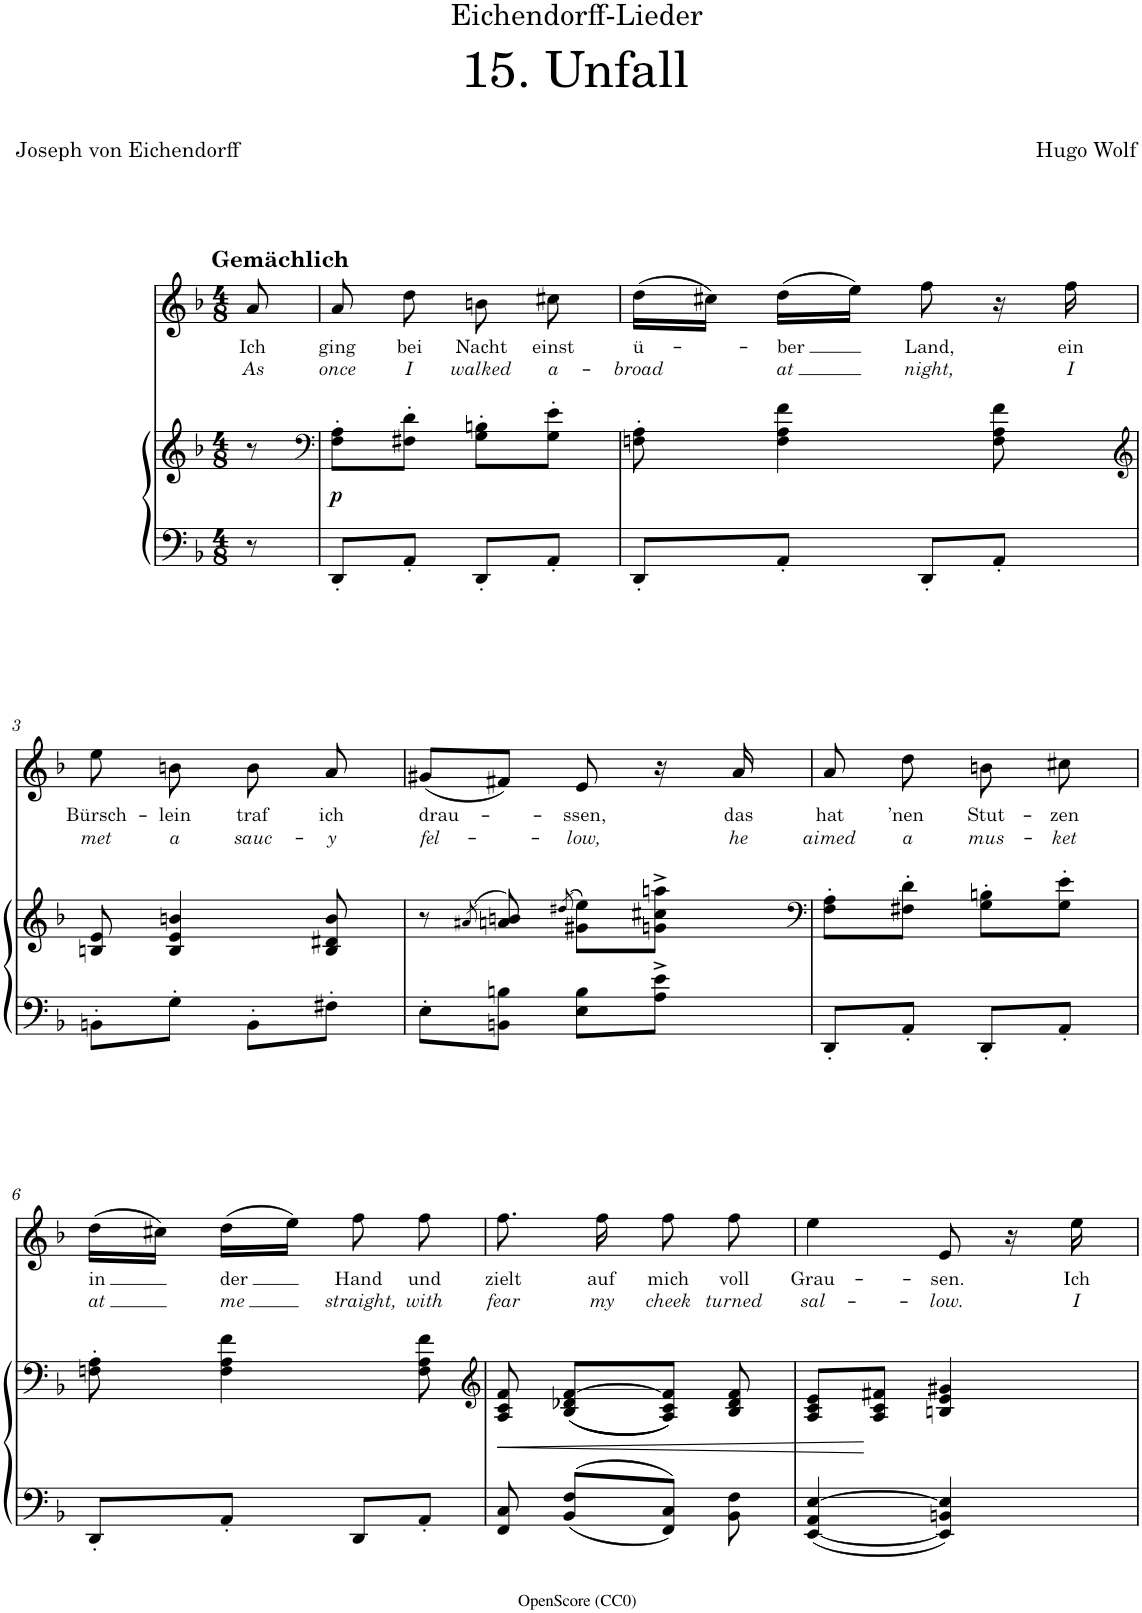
**kern	**kern	**dynam	**kern	**text	**text
*part2	*part2	*part2	*part1	*part1	*part1
*staff3	*staff2	*staff2/3	*staff1	*staff1	*staff1
*I"Piano	*	*	*I"Voice	*	*
*I'Pno	*	*	*	*	*
*clefF4	*clefG2	*	*clefG2	*	*
*k[b-]	*k[b-]	*	*k[b-]	*	*
*M4/8	*M4/8	*	*M4/8	*	*
=	=	=	=	=	=
!	!	!	!LO:TX:a:B:t=Gemächlich	!	!
!	!	!	!	!LO:LY:b	!LO:LY:b
8r	8r	.	8a/	Ich	As
=1	=1	=1	=1	=1	=1
*	*clefF4	*	*	*	*
!	!	!LO:DY:b	!	!LO:LY:b	!LO:LY:b
8DD'/L	8F\' 8A\'L	p	8a/	ging	once
!	!	!	!	!LO:LY:b	!LO:LY:b
8AA'/J	8F#X\' 8d\'J	.	8dd\	bei	I
!	!	!	!	!LO:LY:b	!LO:LY:b
8DD'/L	8G\' 8Bn\'L	.	8bn\	Nacht	walked
!	!	!	!	!LO:LY:b	!LO:LY:b
8AA'/J	8G\' 8e\'J	.	8cc#X\	einst	a-
=2	=2	=2	=2	=2	=2
!	!	!	!	!LO:LY:b	!LO:LY:b
8DD'/L	8Fn\' 8A\'	.	(16dd\LL	ü-	-broad
.	.	.	16cc#X\JJ)	.	.
!	!	!	!	!LO:LY:b	!LO:LY:b
8AA'/J	4F\ 4A\ 4f\	.	(16dd\LL	-ber	at
.	.	.	16ee\JJ)	.	.
!	!	!	!	!LO:LY:b	!LO:LY:b
8DD'/L	.	.	8ff\	Land,	night,
8AA'/J	8F\ 8A\ 8f\	.	16r	.	.
!	!	!	!	!LO:LY:b	!LO:LY:b
.	.	.	16ff\	ein	I
!!LO:LB:g=z
=3	=3	=3	=3	=3	=3
*	*clefG2	*	*	*	*
!	!	!	!	!LO:LY:b	!LO:LY:b
8BBn'\L	8Bn/ 8e/	.	8ee\	Bürsch-	met
!	!	!	!	!LO:LY:b	!LO:LY:b
8G'\J	4B/ 4e/ 4bn/	.	8bn\	-lein	a
!	!	!	!	!LO:LY:b	!LO:LY:b
8BB'\L	.	.	8b\	traf	sauc-
!	!	!	!	!LO:LY:b	!LO:LY:b
8F#X'\J	8B/ 8d#X/ 8b/	.	8a/	ich	-y
=4	=4	=4	=4	=4	=4
!	!	!	!	!LO:LY:b	!LO:LY:b
8E'\L	8r	.	(8g#X/L	drau-	fel-
.	(>8qa#X/	.	.	.	.
8BBn\ 8Bn\J	8an/ 8bn/)	.	8f#X/J)	.	.
.	(>8qdd#X/	.	.	.	.
!	!	!	!	!LO:LY:b	!LO:LY:b
8E\ 8B\L	8g#X\ 8ee\L)	.	8e/	-ssen,	-low,
8A\^ 8e\^J	8gn\^ 8cc#X\^ 8aan\^J	.	16r	.	.
!	!	!	!	!LO:LY:b	!LO:LY:b
.	.	.	16a/	das	he
=5	=5	=5	=5	=5	=5
*	*clefF4	*	*	*	*
!	!	!	!	!LO:LY:b	!LO:LY:b
8DD'/L	8F\' 8A\'L	.	8a/	hat	aimed
!	!	!	!	!LO:LY:b	!LO:LY:b
8AA'/J	8F#X\' 8d\'J	.	8dd\	’nen	a
!	!	!	!	!LO:LY:b	!LO:LY:b
8DD'/L	8G\' 8Bn\'L	.	8bn\	Stut-	mus-
!	!	!	!	!LO:LY:b	!LO:LY:b
8AA'/J	8G\' 8e\'J	.	8cc#X\	-zen	-ket
!!LO:LB:g=z
=6	=6	=6	=6	=6	=6
!	!	!	!	!LO:LY:b	!LO:LY:b
8DD'/L	8Fn\' 8A\'	.	(16dd\LL	in	at
.	.	.	16cc#X\JJ)	.	.
!	!	!	!	!LO:LY:b	!LO:LY:b
8AA'/J	4F\ 4A\ 4f\	.	(16dd\LL	der	me
.	.	.	16ee\JJ)	.	.
!	!	!	!	!LO:LY:b	!LO:LY:b
8DD/L	.	.	8ff\	Hand	straight,
!	!	!	!	!LO:LY:b	!LO:LY:b
8AA'/J	8F\ 8A\ 8f\	.	8ff\	und	with
=7	=7	=7	=7	=7	=7
*	*clefG2	*	*	*	*
!	!	!LO:HP:b	!	!LO:LY:b	!LO:LY:b
8FF/ 8C/	8A/ 8c/ 8f/	<	8.ff\	zielt	fear
8BB-/ 8F/L	(<(<8B-/ 8d-X/ [8f/L	.	.	.	.
!	!	!	!	!LO:LY:b	!LO:LY:b
.	.	.	16ff\	auf	my
!	!	!	!	!LO:LY:b	!LO:LY:b
8FF/ 8C/J	8A/ 8c/ 8f/]J))	.	8ff\	mich	cheek
!	!	!	!	!LO:LY:b	!LO:LY:b
8BB-\ 8F\	8B-/ 8d-/ 8f/	.	8ff\	voll	turned
=8	=8	=8	=8	=8	=8
!	!	!	!	!LO:LY:b	!LO:LY:b
[4EE/ 4AA/ [4E/	8A/ 8c/ 8e/L	.	4ee\	Grau-	sal-
.	8A/ 8c/ 8f#X/J	[	.	.	.
!	!	!	!	!LO:LY:b	!LO:LY:b
4EE/] 4BBn/ 4E/]	4Bn/ 4e/ 4g#X/	.	8e/	-sen.	-low.
.	.	.	16r	.	.
!	!	!	!	!LO:LY:b	!LO:LY:b
.	.	.	16ee\	Ich	I
=	=	=	=	=	=
*-	*-	*-	*-	*-	*-
